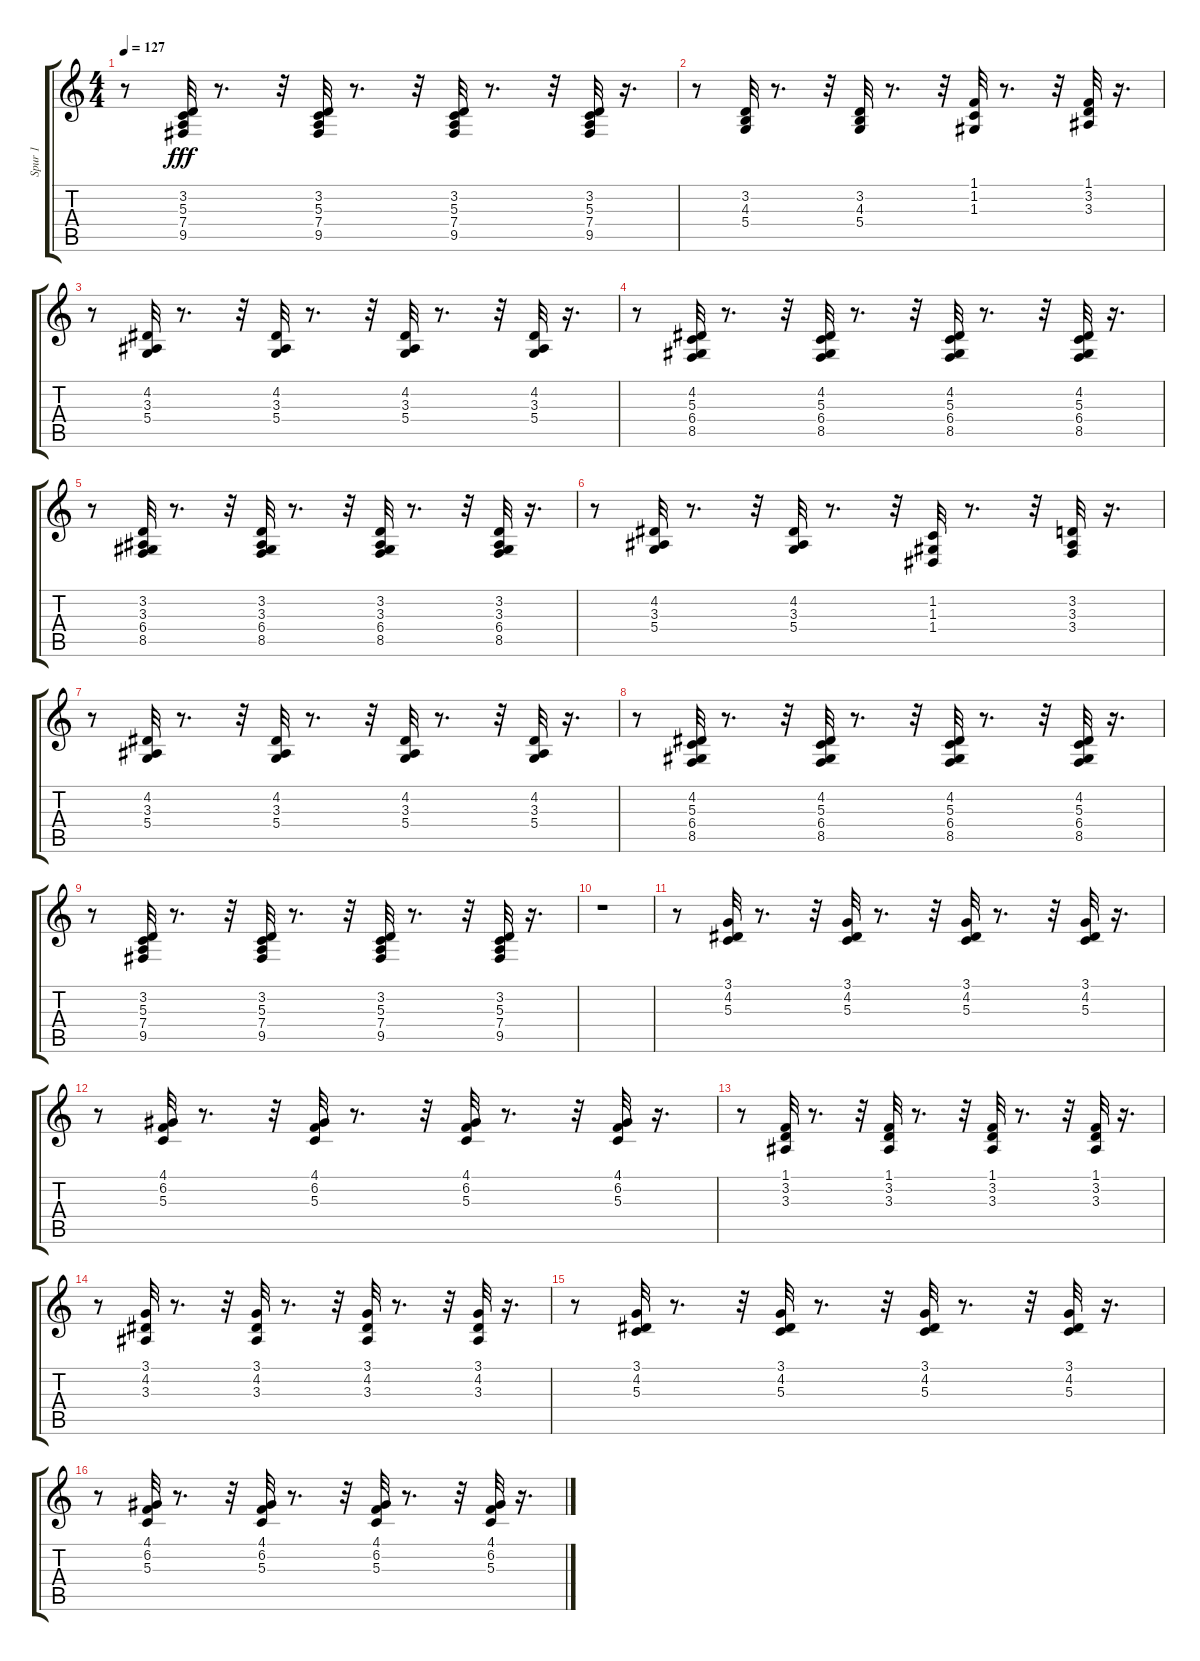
\track ("Spur 1" "Spur 1") {instrument harpsichord}
\staff {score tabs}
\tuning (E4 B3 G3 D3 A2 E2) {hide}
\ts (4 4)
\tempo 127
\clef g2
\ks c
r.8{dy fff} (3.2 5.3 7.4 9.5).32 r.8{d} r.32 (3.2 5.3 7.4 9.5).32 r.8{d} r.32 (3.2 5.3 7.4 9.5).32 r.8{d} r.32 (3.2 5.3 7.4 9.5).32 r.16{d} |
r.8 (3.2 4.3 5.4).32 r.8{d} r.32 (3.2 4.3 5.4).32 r.8{d} r.32 (1.1 1.2 1.3).32 r.8{d} r.32 (1.1 3.2 3.3).32 r.16{d} |
r.8 (4.2 3.3 5.4).32 r.8{d} r.32 (4.2 3.3 5.4).32 r.8{d} r.32 (4.2 3.3 5.4).32 r.8{d} r.32 (4.2 3.3 5.4).32 r.16{d} |
r.8 (4.2 5.3 6.4 8.5).32 r.8{d} r.32 (4.2 5.3 6.4 8.5).32 r.8{d} r.32 (4.2 5.3 6.4 8.5).32 r.8{d} r.32 (4.2 5.3 6.4 8.5).32 r.16{d} |
r.8 (3.2 3.3 6.4 8.5).32 r.8{d} r.32 (3.2 3.3 6.4 8.5).32 r.8{d} r.32 (3.2 3.3 6.4 8.5).32 r.8{d} r.32 (3.2 3.3 6.4 8.5).32 r.16{d} |
r.8 (4.2 3.3 5.4).32 r.8{d} r.32 (4.2 3.3 5.4).32 r.8{d} r.32 (1.2 1.3 1.4).32 r.8{d} r.32 (3.2 3.3 3.4).32 r.16{d} |
r.8 (4.2 3.3 5.4).32 r.8{d} r.32 (4.2 3.3 5.4).32 r.8{d} r.32 (4.2 3.3 5.4).32 r.8{d} r.32 (4.2 3.3 5.4).32 r.16{d} |
r.8 (4.2 5.3 6.4 8.5).32 r.8{d} r.32 (4.2 5.3 6.4 8.5).32 r.8{d} r.32 (4.2 5.3 6.4 8.5).32 r.8{d} r.32 (4.2 5.3 6.4 8.5).32 r.16{d} |
r.8 (3.2 5.3 7.4 9.5).32 r.8{d} r.32 (3.2 5.3 7.4 9.5).32 r.8{d} r.32 (3.2 5.3 7.4 9.5).32 r.8{d} r.32 (3.2 5.3 7.4 9.5).32 r.16{d} |
r.1 |
r.8 (3.1 4.2 5.3).32 r.8{d} r.32 (3.1 4.2 5.3).32 r.8{d} r.32 (3.1 4.2 5.3).32 r.8{d} r.32 (3.1 4.2 5.3).32 r.16{d} |
r.8 (4.1 6.2 5.3).32 r.8{d} r.32 (4.1 6.2 5.3).32 r.8{d} r.32 (4.1 6.2 5.3).32 r.8{d} r.32 (4.1 6.2 5.3).32 r.16{d} |
r.8 (1.1 3.2 3.3).32 r.8{d} r.32 (1.1 3.2 3.3).32 r.8{d} r.32 (1.1 3.2 3.3).32 r.8{d} r.32 (1.1 3.2 3.3).32 r.16{d} |
r.8 (3.1 4.2 3.3).32 r.8{d} r.32 (3.1 4.2 3.3).32 r.8{d} r.32 (3.1 4.2 3.3).32 r.8{d} r.32 (3.1 4.2 3.3).32 r.16{d} |
r.8 (3.1 4.2 5.3).32 r.8{d} r.32 (3.1 4.2 5.3).32 r.8{d} r.32 (3.1 4.2 5.3).32 r.8{d} r.32 (3.1 4.2 5.3).32 r.16{d} |
r.8 (4.1 6.2 5.3).32 r.8{d} r.32 (4.1 6.2 5.3).32 r.8{d} r.32 (4.1 6.2 5.3).32 r.8{d} r.32 (4.1 6.2 5.3).32 r.16{d}
